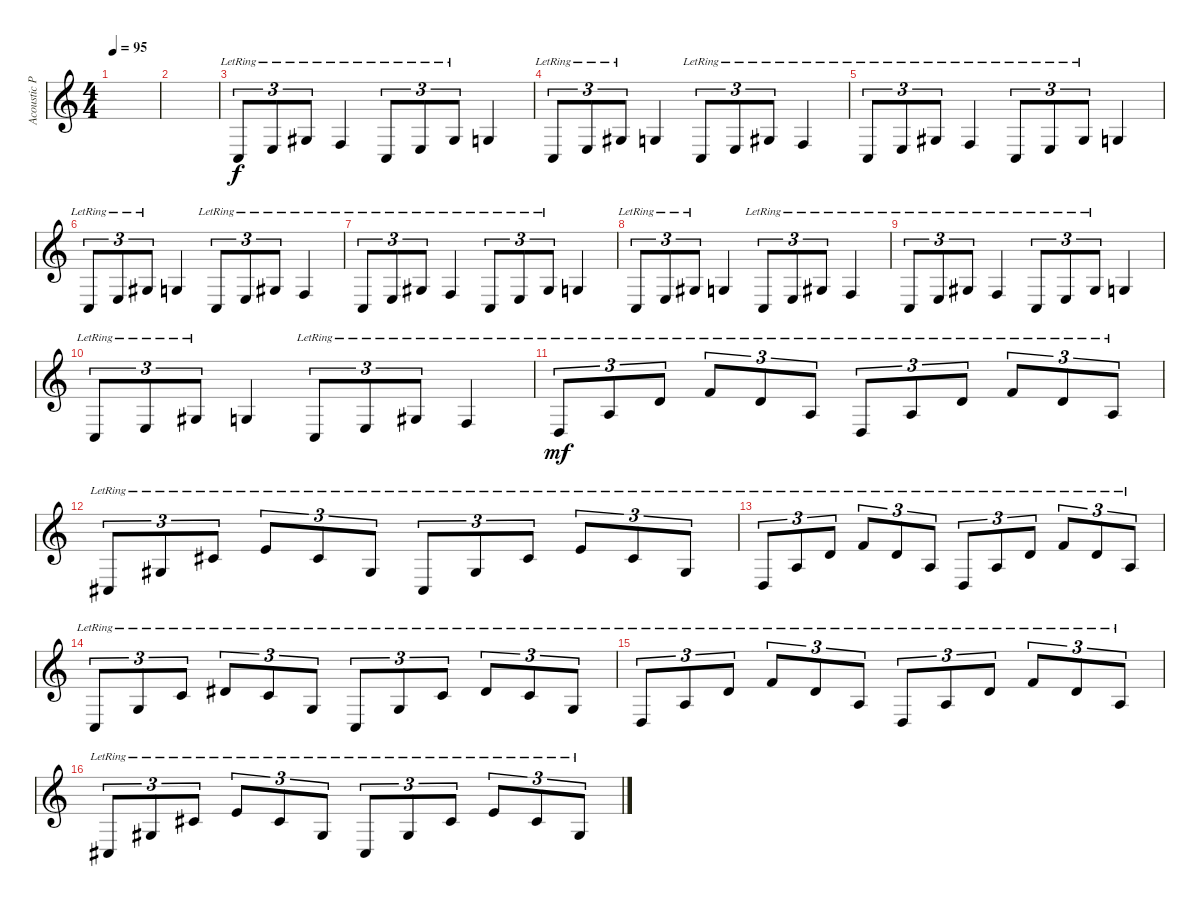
\track ("Acoustic Piano" "Acoustic P") {instrument acousticgrandpiano}
\staff {score}
\tuning (E4 B3 G3 D3 A2 E2 B1) {hide}
\ts (4 4)
\tempo 95
\clef g2
\ks c
|
|
3.5{lr}.8{tu (3 2)} 2.4{lr}.8{tu (3 2)} 1.3{lr}.8{tu (3 2)} 3.4{lr}.4 3.5{lr}.8{tu (3 2)} 2.4{lr}.8{tu (3 2)} 1.3{lr}.8{tu (3 2)} 0.3.4 |
3.5{lr}.8{tu (3 2)} 2.4{lr}.8{tu (3 2)} 1.3{lr}.8{tu (3 2)} 0.3.4 3.5{lr}.8{tu (3 2)} 2.4{lr}.8{tu (3 2)} 1.3{lr}.8{tu (3 2)} 3.4{lr}.4 |
3.5{lr}.8{tu (3 2)} 2.4{lr}.8{tu (3 2)} 1.3{lr}.8{tu (3 2)} 3.4{lr}.4 3.5{lr}.8{tu (3 2)} 2.4{lr}.8{tu (3 2)} 1.3{lr}.8{tu (3 2)} 0.3.4 |
3.5{lr}.8{tu (3 2)} 2.4{lr}.8{tu (3 2)} 1.3{lr}.8{tu (3 2)} 0.3.4 3.5{lr}.8{tu (3 2)} 2.4{lr}.8{tu (3 2)} 1.3{lr}.8{tu (3 2)} 3.4{lr}.4 |
3.5{lr}.8{tu (3 2)} 2.4{lr}.8{tu (3 2)} 1.3{lr}.8{tu (3 2)} 3.4{lr}.4 3.5{lr}.8{tu (3 2)} 2.4{lr}.8{tu (3 2)} 1.3{lr}.8{tu (3 2)} 0.3.4 |
3.5{lr}.8{tu (3 2)} 2.4{lr}.8{tu (3 2)} 1.3{lr}.8{tu (3 2)} 0.3.4 3.5{lr}.8{tu (3 2)} 2.4{lr}.8{tu (3 2)} 1.3{lr}.8{tu (3 2)} 3.4{lr}.4 |
3.5{lr}.8{tu (3 2)} 2.4{lr}.8{tu (3 2)} 1.3{lr}.8{tu (3 2)} 3.4{lr}.4 3.5{lr}.8{tu (3 2)} 2.4{lr}.8{tu (3 2)} 1.3{lr}.8{tu (3 2)} 0.3.4 |
3.5{lr}.8{tu (3 2)} 2.4{lr}.8{tu (3 2)} 1.3{lr}.8{tu (3 2)} 0.3.4 3.5{lr}.8{tu (3 2)} 2.4{lr}.8{tu (3 2)} 1.3{lr}.8{tu (3 2)} 3.4{lr}.4 |
0.4{lr}.8{tu (3 2) dy mf} 2.3{lr}.8{tu (3 2)} 3.2{lr}.8{tu (3 2)} 1.1{lr}.8{tu (3 2)} 3.2{lr}.8{tu (3 2)} 2.3{lr}.8{tu (3 2)} 0.4{lr}.8{tu (3 2)} 2.3{lr}.8{tu (3 2)} 3.2{lr}.8{tu (3 2)} 1.1{lr}.8{tu (3 2)} 3.2{lr}.8{tu (3 2)} 2.3{lr}.8{tu (3 2)} |
4.5{lr}.8{tu (3 2)} 1.3{lr}.8{tu (3 2)} 2.2{lr}.8{tu (3 2)} 0.1{lr}.8{tu (3 2)} 2.2{lr}.8{tu (3 2)} 1.3{lr}.8{tu (3 2)} 4.5{lr}.8{tu (3 2)} 1.3{lr}.8{tu (3 2)} 2.2{lr}.8{tu (3 2)} 0.1{lr}.8{tu (3 2)} 2.2{lr}.8{tu (3 2)} 1.3{lr}.8{tu (3 2)} |
0.4{lr}.8{tu (3 2)} 2.3{lr}.8{tu (3 2)} 3.2{lr}.8{tu (3 2)} 1.1{lr}.8{tu (3 2)} 3.2{lr}.8{tu (3 2)} 2.3{lr}.8{tu (3 2)} 0.4{lr}.8{tu (3 2)} 2.3{lr}.8{tu (3 2)} 3.2{lr}.8{tu (3 2)} 1.1{lr}.8{tu (3 2)} 3.2{lr}.8{tu (3 2)} 2.3{lr}.8{tu (3 2)} |
3.5{lr}.8{tu (3 2)} 0.3{lr}.8{tu (3 2)} 1.2{lr}.8{tu (3 2)} 4.2{lr}.8{tu (3 2)} 1.2{lr}.8{tu (3 2)} 0.3{lr}.8{tu (3 2)} 3.5{lr}.8{tu (3 2)} 0.3{lr}.8{tu (3 2)} 1.2{lr}.8{tu (3 2)} 4.2{lr}.8{tu (3 2)} 1.2{lr}.8{tu (3 2)} 0.3{lr}.8{tu (3 2)} |
0.4{lr}.8{tu (3 2)} 2.3{lr}.8{tu (3 2)} 3.2{lr}.8{tu (3 2)} 1.1{lr}.8{tu (3 2)} 3.2{lr}.8{tu (3 2)} 2.3{lr}.8{tu (3 2)} 0.4{lr}.8{tu (3 2)} 2.3{lr}.8{tu (3 2)} 3.2{lr}.8{tu (3 2)} 1.1{lr}.8{tu (3 2)} 3.2{lr}.8{tu (3 2)} 2.3{lr}.8{tu (3 2)} |
4.5{lr}.8{tu (3 2)} 1.3{lr}.8{tu (3 2)} 2.2{lr}.8{tu (3 2)} 0.1{lr}.8{tu (3 2)} 2.2{lr}.8{tu (3 2)} 1.3{lr}.8{tu (3 2)} 4.5{lr}.8{tu (3 2)} 1.3{lr}.8{tu (3 2)} 2.2{lr}.8{tu (3 2)} 0.1{lr}.8{tu (3 2)} 2.2{lr}.8{tu (3 2)} 1.3{lr}.8{tu (3 2)}
